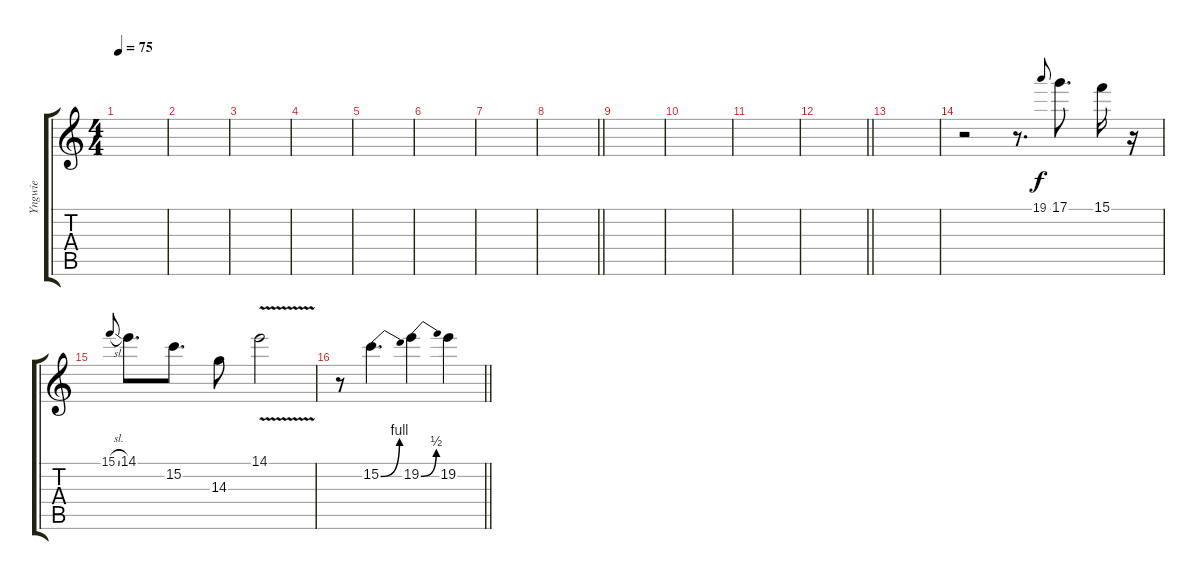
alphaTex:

\track ("Yngwie" "Yngwie") {instrument distortionguitar}
\staff {score tabs}
\tuning (D4 A3 F3 C3 G2 D2) {hide}
\ts (4 4)
\tempo 75
\clef g2
\ks c
|
|
|
|
|
|
|
\barLineRight lightlight
|
|
|
|
\barLineRight lightlight
|
|
r.2 r.8{d} 19.1.8{gr onbeat} 17.1.8{d} 15.1.16 r.16 |
15.1{sl}.8{gr onbeat} 14.1.8{d} 15.2.8{d} 14.3.8 14.1{v}.2 |
\barLineRight lightlight
r.8 15.2{be (bend 0 0 60 4)}.4{d} 19.2{be (bend 0 0 60 2)}.4 19.2.4
